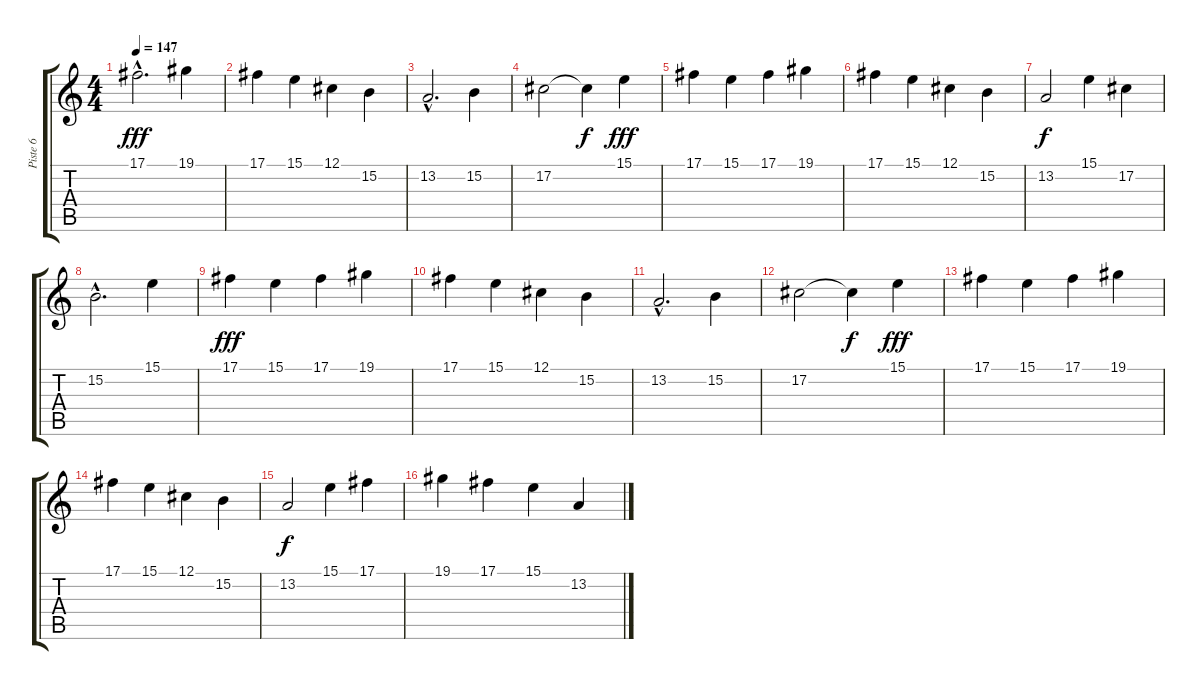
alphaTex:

\track ("Piste 6" "Piste 6") {instrument lead3calliope}
\staff {score tabs}
\tuning (Db4 Ab3 E3 B2 Gb2 Db2) {hide}
\ts (4 4)
\tempo 147
\clef g2
\ks c
17.1{hac}.2{d dy fff instrument lead3calliope} 19.1.4 |
17.1.4 15.1.4 12.1.4 15.2.4 |
13.2{hac}.2{d} 15.2.4 |
17.2.2 17.2{t}.4{dy f} 15.1.4{dy fff} |
17.1.4 15.1.4 17.1.4 19.1.4 |
17.1.4 15.1.4 12.1.4 15.2.4 |
13.2.2{dy f} 15.1.4 17.2.4 |
15.2{hac}.2{d} 15.1.4 |
17.1.4{dy fff volume 6} 15.1.4 17.1.4 19.1.4 |
17.1.4 15.1.4 12.1.4 15.2.4 |
13.2{hac}.2{d} 15.2.4 |
17.2.2 17.2{t}.4{dy f} 15.1.4{dy fff} |
17.1.4 15.1.4 17.1.4 19.1.4 |
17.1.4 15.1.4 12.1.4 15.2.4 |
13.2.2{dy f} 15.1.4 17.1.4 |
19.1.4 17.1.4 15.1.4 13.2.4
